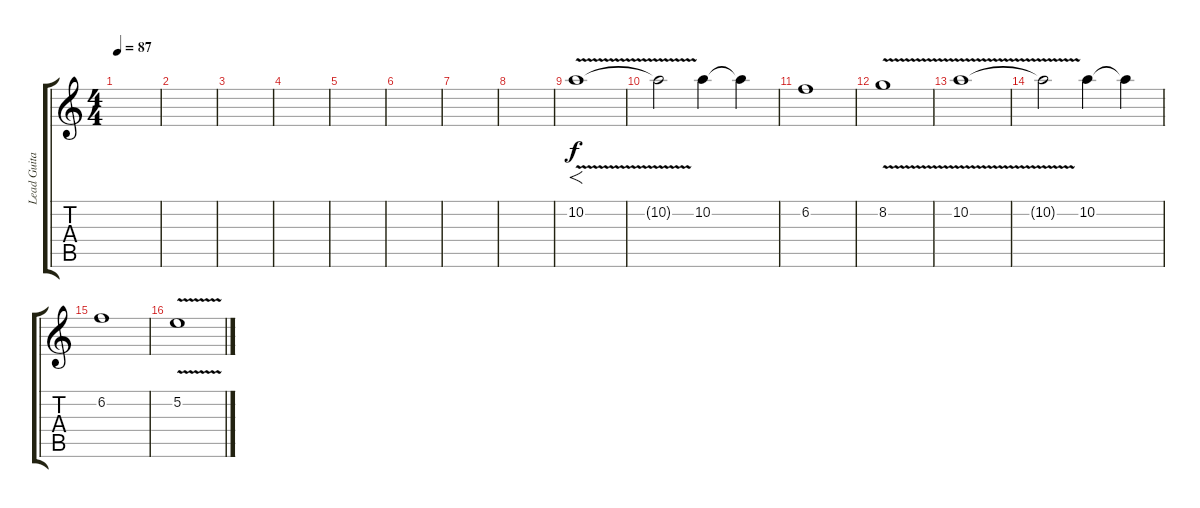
\track ("Lead Guitar" "Lead Guita") {instrument distortionguitar}
\staff {score tabs}
\tuning (E4 B3 G3 D3 A2 E2) {hide}
\ts (4 4)
\tempo 87
\clef g2
\ks c
|
|
|
|
|
|
|
|
10.2{v}.1{f} |
10.2{t}.2 10.2.4 10.2{t}.4 |
6.2.1 |
8.2{v}.1 |
10.2{v}.1 |
10.2{t}.2 10.2.4 10.2{t}.4 |
6.2.1 |
5.2{v}.1
